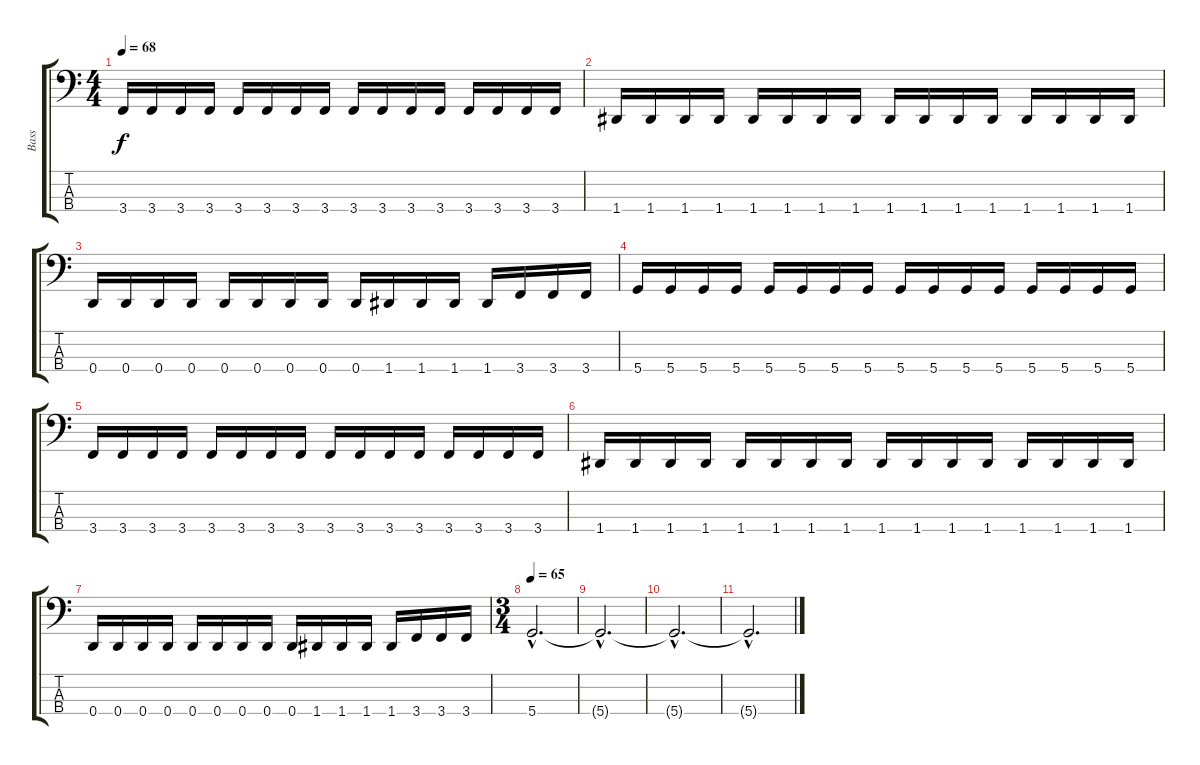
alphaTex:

\track ("Bass" "Bass") {instrument electricbasspick}
\staff {score tabs}
\tuning (G2 D2 A1 D1) {hide}
\ts (4 4)
\tempo 68
\clef f4
\ks c
3.4.16{dy f} 3.4.16 3.4.16 3.4.16 3.4.16 3.4.16 3.4.16 3.4.16 3.4.16 3.4.16 3.4.16 3.4.16 3.4.16 3.4.16 3.4.16 3.4.16 |
1.4.16 1.4.16 1.4.16 1.4.16 1.4.16 1.4.16 1.4.16 1.4.16 1.4.16 1.4.16 1.4.16 1.4.16 1.4.16 1.4.16 1.4.16 1.4.16 |
0.4.16 0.4.16 0.4.16 0.4.16 0.4.16 0.4.16 0.4.16 0.4.16 0.4.16 1.4.16 1.4.16 1.4.16 1.4.16 3.4.16 3.4.16 3.4.16 |
5.4.16 5.4.16 5.4.16 5.4.16 5.4.16 5.4.16 5.4.16 5.4.16 5.4.16 5.4.16 5.4.16 5.4.16 5.4.16 5.4.16 5.4.16 5.4.16 |
3.4.16 3.4.16 3.4.16 3.4.16 3.4.16 3.4.16 3.4.16 3.4.16 3.4.16 3.4.16 3.4.16 3.4.16 3.4.16 3.4.16 3.4.16 3.4.16 |
1.4.16 1.4.16 1.4.16 1.4.16 1.4.16 1.4.16 1.4.16 1.4.16 1.4.16 1.4.16 1.4.16 1.4.16 1.4.16 1.4.16 1.4.16 1.4.16 |
0.4.16 0.4.16 0.4.16 0.4.16 0.4.16 0.4.16 0.4.16 0.4.16 0.4.16 1.4.16 1.4.16 1.4.16 1.4.16 3.4.16 3.4.16 3.4.16 |
\ts (3 4)
\tempo 65
5.4{hac}.2{d} |
5.4{hac t}.2{d} |
5.4{hac t}.2{d} |
5.4{hac t}.2{d}
